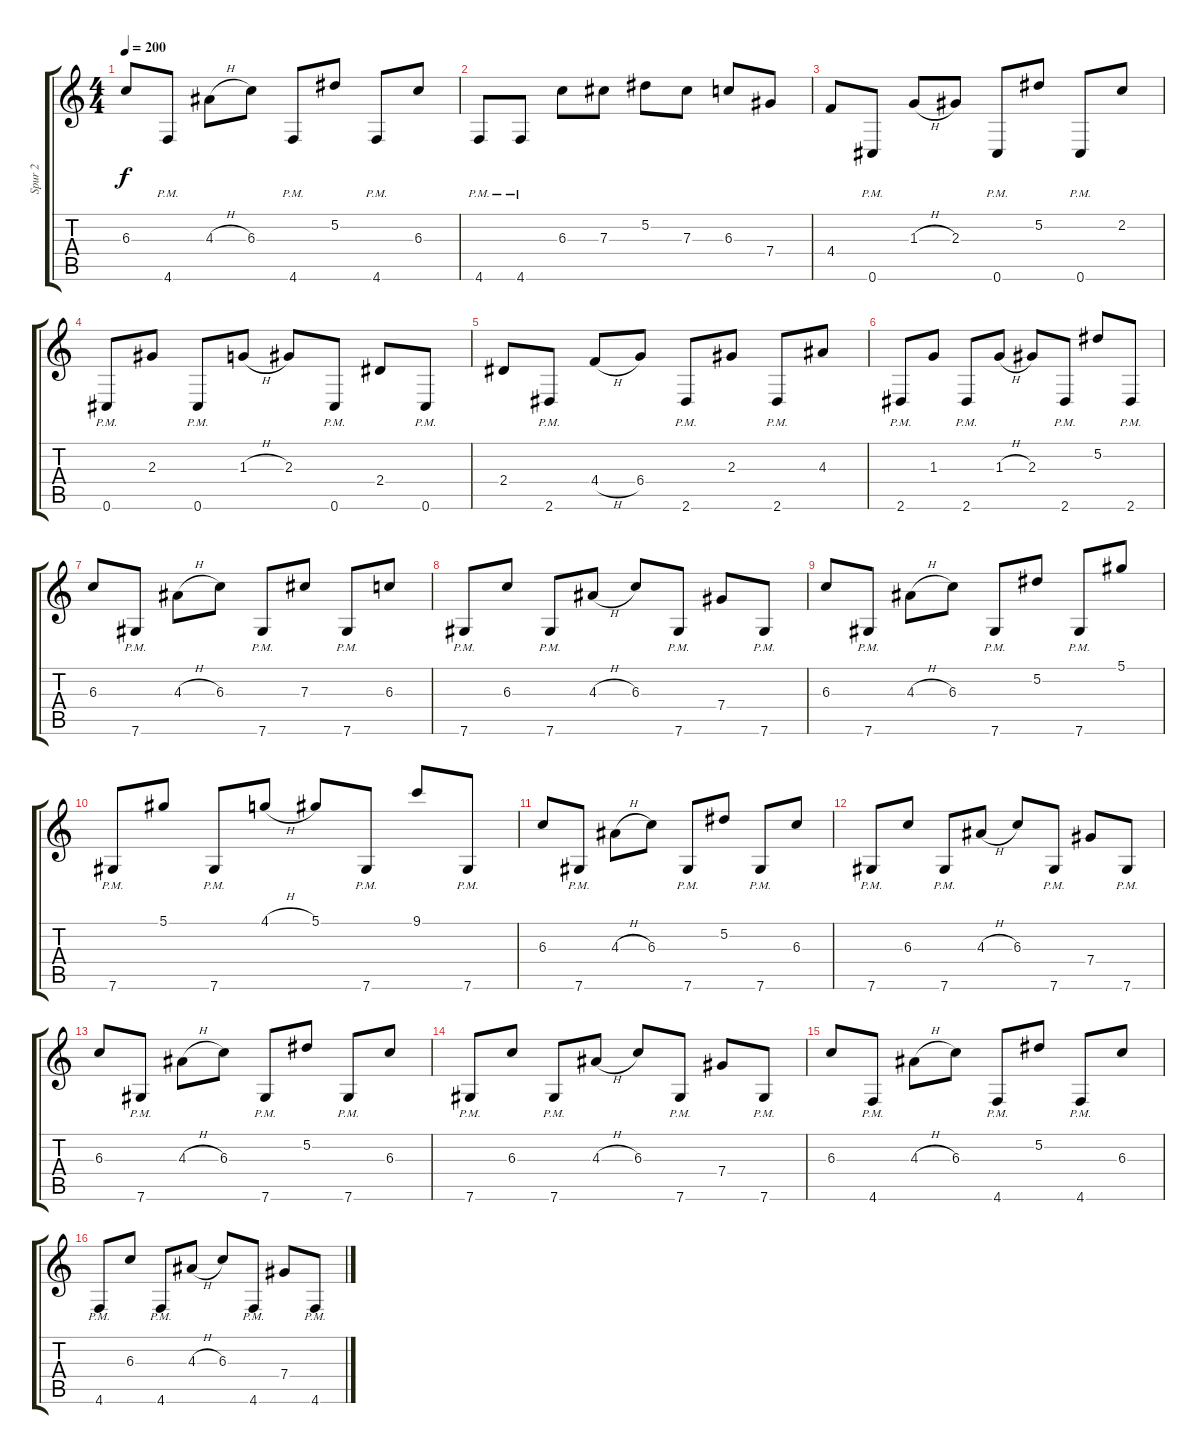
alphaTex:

\track ("Spur 2" "Spur 2") {instrument distortionguitar}
\staff {score tabs}
\tuning (Eb4 Bb3 Gb3 Db3 Ab2 Db2) {hide}
\ts (4 4)
\tempo 200
\clef g2
\ks c
6.3.8{dy f} 4.6{pm}.8 4.3{h}.8 6.3.8 4.6{pm}.8 5.2.8 4.6{pm}.8 6.3.8 |
4.6{pm}.8 4.6{pm}.8 6.3.8 7.3.8 5.2.8 7.3.8 6.3.8 7.4.8 |
4.4.8 0.6{pm}.8 1.3{h}.8 2.3.8 0.6{pm}.8 5.2.8 0.6{pm}.8 2.2.8 |
0.6{pm}.8 2.3.8 0.6{pm}.8 1.3{h}.8 2.3.8 0.6{pm}.8 2.4.8 0.6{pm}.8 |
2.4.8 2.6{pm}.8 4.4{h}.8 6.4.8 2.6{pm}.8 2.3.8 2.6{pm}.8 4.3.8 |
2.6{pm}.8 1.3.8 2.6{pm}.8 1.3{h}.8 2.3.8 2.6{pm}.8 5.2.8 2.6{pm}.8 |
6.3.8 7.6{pm}.8 4.3{h}.8 6.3.8 7.6{pm}.8 7.3.8 7.6{pm}.8 6.3.8 |
7.6{pm}.8 6.3.8 7.6{pm}.8 4.3{h}.8 6.3.8 7.6{pm}.8 7.4.8 7.6{pm}.8 |
6.3.8 7.6{pm}.8 4.3{h}.8 6.3.8 7.6{pm}.8 5.2.8 7.6{pm}.8 5.1.8 |
7.6{pm}.8 5.1.8 7.6{pm}.8 4.1{h}.8 5.1.8 7.6{pm}.8 9.1.8 7.6{pm}.8 |
6.3.8 7.6{pm}.8 4.3{h}.8 6.3.8 7.6{pm}.8 5.2.8 7.6{pm}.8 6.3.8 |
7.6{pm}.8 6.3.8 7.6{pm}.8 4.3{h}.8 6.3.8 7.6{pm}.8 7.4.8 7.6{pm}.8 |
6.3.8 7.6{pm}.8 4.3{h}.8 6.3.8 7.6{pm}.8 5.2.8 7.6{pm}.8 6.3.8 |
7.6{pm}.8 6.3.8 7.6{pm}.8 4.3{h}.8 6.3.8 7.6{pm}.8 7.4.8 7.6{pm}.8 |
6.3.8 4.6{pm}.8 4.3{h}.8 6.3.8 4.6{pm}.8 5.2.8 4.6{pm}.8 6.3.8 |
4.6{pm}.8 6.3.8 4.6{pm}.8 4.3{h}.8 6.3.8 4.6{pm}.8 7.4.8 4.6{pm}.8
